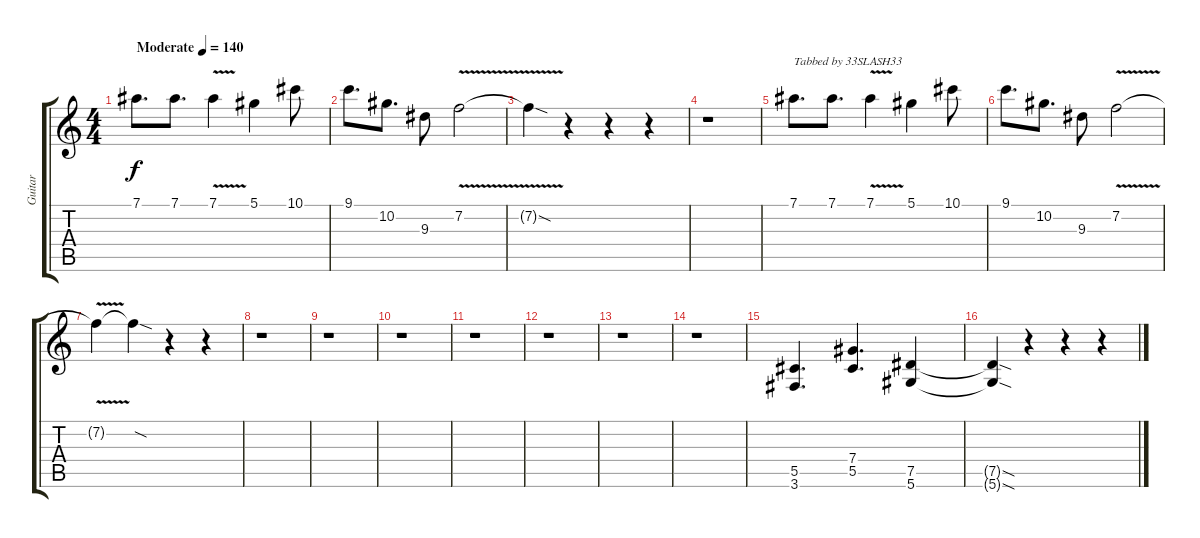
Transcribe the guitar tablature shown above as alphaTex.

\track ("Guitar" "Guitar") {instrument distortionguitar}
\staff {score tabs}
\tuning (Eb4 Bb3 Gb3 Db3 Ab2 Eb2) {hide}
\ts (4 4)
\tempo (140 "Moderate")
\clef g2
\ks c
7.1.8{d dy f instrument distortionguitar} 7.1.8{d} 7.1{v}.4 5.1.4 10.1.8 |
9.1.8{d} 10.2.8{d} 9.3.8 7.2{v}.2 |
7.2{sod t}.4 r.4 r.4 r.4 |
r.1 |
7.1.8{d txt "Tabbed by 33SLASH33"} 7.1.8{d} 7.1{v}.4 5.1.4 10.1.8 |
9.1.8{d} 10.2.8{d} 9.3.8 7.2{v}.2 |
7.2{t}.4 7.2{sod t}.4 r.4 r.4 |
r.1 |
r.1 |
r.1 |
r.1 |
r.1 |
r.1 |
r.1 |
(5.5 3.6).4{d} (7.4 5.5).4{d} (7.5 5.6).4 |
(7.5{sod t} 5.6{sod t}).4 r.4 r.4 r.4
